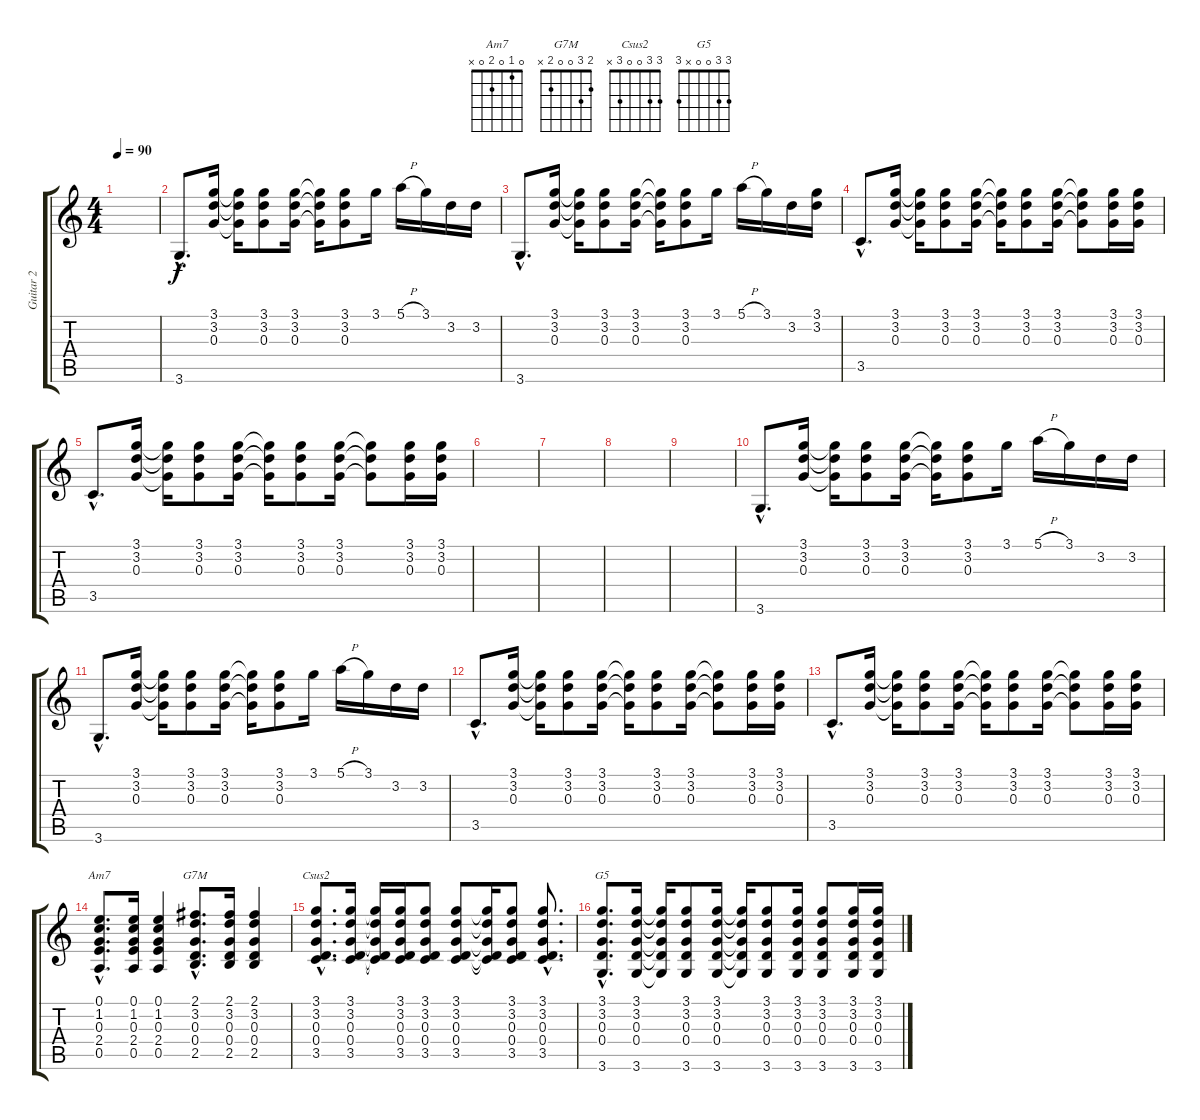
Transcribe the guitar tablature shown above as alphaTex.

\track ("Guitar 2" "Guitar 2") {instrument acousticguitarsteel}
\staff {score tabs}
\tuning (E4 B3 G3 D3 A2 E2) {hide}
\chord ("Am7" 0 1 0 2 0 x)
\chord ("G7M" 2 3 0 0 2 x)
\chord ("Csus2" 3 3 0 0 3 x)
\chord ("G5" 3 3 0 0 x 3)
\ts (4 4)
\tempo 90
\clef g2
\ks c
|
3.6{hac}.8{d instrument acousticguitarsteel} (3.1 3.2 0.3).16 (3.1{t} 3.2{t} 0.3{t}).16 (3.1 3.2 0.3).8 (3.1 3.2 0.3).16 (3.1{t} 3.2{t} 0.3{t}).16 (3.1 3.2 0.3).8 3.1.16 5.1{h}.16 3.1.16 3.2.16 3.2.16 |
3.6{hac}.8{d} (3.1 3.2 0.3).16 (3.1{t} 3.2{t} 0.3{t}).16 (3.1 3.2 0.3).8 (3.1 3.2 0.3).16 (3.1{t} 3.2{t} 0.3{t}).16 (3.1 3.2 0.3).8 3.1.16 5.1{h}.16 3.1.16 3.2.16 (3.1 3.2).16 |
3.5{hac}.8{d} (3.1 3.2 0.3).16 (3.1{t} 3.2{t} 0.3{t}).16 (3.1 3.2 0.3).8 (3.1 3.2 0.3).16 (3.1{t} 3.2{t} 0.3{t}).16 (3.1 3.2 0.3).8 (3.1 3.2 0.3).16 (3.1{t} 3.2{t} 0.3{t}).8 (3.1 3.2 0.3).16 (3.1 3.2 0.3).16 |
3.5{hac}.8{d} (3.1 3.2 0.3).16 (3.1{t} 3.2{t} 0.3{t}).16 (3.1 3.2 0.3).8 (3.1 3.2 0.3).16 (3.1{t} 3.2{t} 0.3{t}).16 (3.1 3.2 0.3).8 (3.1 3.2 0.3).16 (3.1{t} 3.2{t} 0.3{t}).8 (3.1 3.2 0.3).16 (3.1 3.2 0.3).16 |
|
|
|
|
3.6{hac}.8{d} (3.1 3.2 0.3).16 (3.1{t} 3.2{t} 0.3{t}).16 (3.1 3.2 0.3).8 (3.1 3.2 0.3).16 (3.1{t} 3.2{t} 0.3{t}).16 (3.1 3.2 0.3).8 3.1.16 5.1{h}.16 3.1.16 3.2.16 3.2.16 |
3.6{hac}.8{d} (3.1 3.2 0.3).16 (3.1{t} 3.2{t} 0.3{t}).16 (3.1 3.2 0.3).8 (3.1 3.2 0.3).16 (3.1{t} 3.2{t} 0.3{t}).16 (3.1 3.2 0.3).8 3.1.16 5.1{h}.16 3.1.16 3.2.16 3.2.16 |
3.5{hac}.8{d} (3.1 3.2 0.3).16 (3.1{t} 3.2{t} 0.3{t}).16 (3.1 3.2 0.3).8 (3.1 3.2 0.3).16 (3.1{t} 3.2{t} 0.3{t}).16 (3.1 3.2 0.3).8 (3.1 3.2 0.3).16 (3.1{t} 3.2{t} 0.3{t}).8 (3.1 3.2 0.3).16 (3.1 3.2 0.3).16 |
3.5{hac}.8{d} (3.1 3.2 0.3).16 (3.1{t} 3.2{t} 0.3{t}).16 (3.1 3.2 0.3).8 (3.1 3.2 0.3).16 (3.1{t} 3.2{t} 0.3{t}).16 (3.1 3.2 0.3).8 (3.1 3.2 0.3).16 (3.1{t} 3.2{t} 0.3{t}).8 (3.1 3.2 0.3).16 (3.1 3.2 0.3).16 |
(0.1{hac} 1.2{hac} 0.3{hac} 2.4{hac} 0.5{hac}).8{d ch "Am7"} (0.1 1.2 0.3 2.4 0.5).16 (0.1 1.2 0.3 2.4 0.5).4 (2.1{hac} 3.2{hac} 0.3{hac} 0.4{hac} 2.5{hac}).8{d ch "G7M"} (2.1 3.2 0.3 0.4 2.5).16 (2.1 3.2 0.3 0.4 2.5).4 |
(3.1{hac} 3.2{hac} 0.3{hac} 0.4{hac} 3.5{hac}).8{d ch "Csus2"} (3.1 3.2 0.3 0.4 3.5).16 (3.1{t} 3.2{t} 0.3{t} 0.4{t} 3.5{t}).16 (3.1 3.2 0.3 0.4 3.5).16 (3.1 3.2 0.3 0.4 3.5).8 (3.1 3.2 0.3 0.4 3.5).8 (3.1{t} 3.2{t} 0.3{t} 0.4{t} 3.5{t}).16 (3.1 3.2 0.3 0.4 3.5).8 (3.1{hac} 3.2{hac} 0.3{hac} 0.4{hac} 3.5{hac}).8{d} |
(3.1{hac} 3.2{hac} 0.3{hac} 0.4{hac} 3.6{hac}).8{d ch "G5"} (3.1 3.2 0.3 0.4 3.6).16 (3.1{t} 3.2{t} 0.3{t} 0.4{t} 3.6{t}).16 (3.1 3.2 0.3 0.4 3.6).8 (3.1 3.2 0.3 0.4 3.6).16 (3.1{t} 3.2{t} 0.3{t} 0.4{t} 3.6{t}).16 (3.1 3.2 0.3 0.4 3.6).8 (3.1 3.2 0.3 0.4 3.6).16 (3.1 3.2 0.3 0.4 3.6).8 (3.1 3.2 0.3 0.4 3.6).16 (3.1 3.2 0.3 0.4 3.6).16
